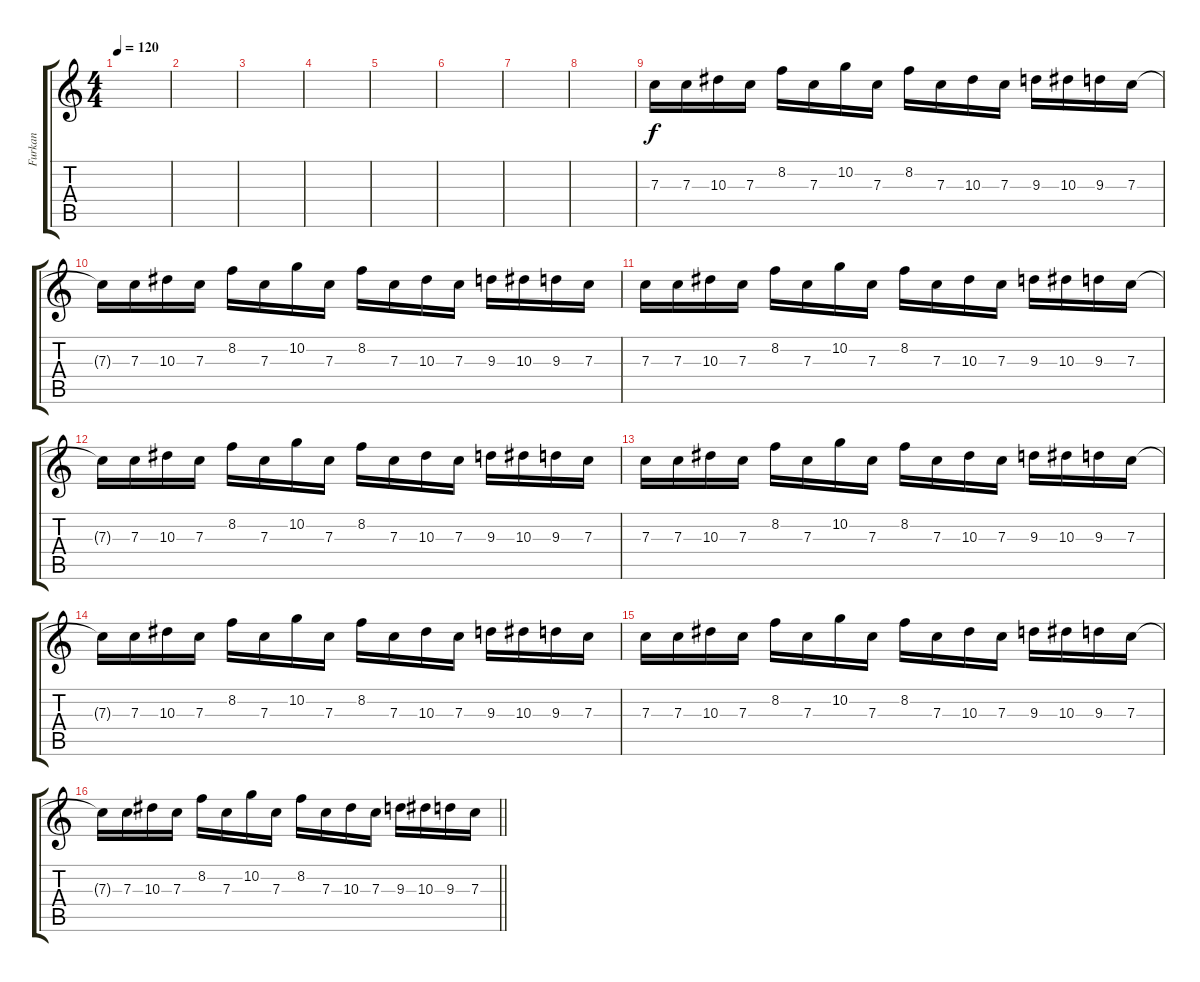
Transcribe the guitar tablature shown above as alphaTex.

\track ("Furkan" "Furkan") {instrument distortionguitar}
\staff {score tabs}
\tuning (D4 A3 F3 C3 G2 D2) {hide}
\ts (4 4)
\tempo 120
\clef g2
\ks c
|
|
|
|
|
|
|
|
7.3.16 7.3.16 10.3.16 7.3.16 8.2.16 7.3.16 10.2.16 7.3.16 8.2.16 7.3.16 10.3.16 7.3.16 9.3.16 10.3.16 9.3.16 7.3.16 |
7.3{t}.16 7.3.16 10.3.16 7.3.16 8.2.16 7.3.16 10.2.16 7.3.16 8.2.16 7.3.16 10.3.16 7.3.16 9.3.16 10.3.16 9.3.16 7.3.16 |
7.3.16 7.3.16 10.3.16 7.3.16 8.2.16 7.3.16 10.2.16 7.3.16 8.2.16 7.3.16 10.3.16 7.3.16 9.3.16 10.3.16 9.3.16 7.3.16 |
7.3{t}.16 7.3.16 10.3.16 7.3.16 8.2.16 7.3.16 10.2.16 7.3.16 8.2.16 7.3.16 10.3.16 7.3.16 9.3.16 10.3.16 9.3.16 7.3.16 |
7.3.16 7.3.16 10.3.16 7.3.16 8.2.16 7.3.16 10.2.16 7.3.16 8.2.16 7.3.16 10.3.16 7.3.16 9.3.16 10.3.16 9.3.16 7.3.16 |
7.3{t}.16 7.3.16 10.3.16 7.3.16 8.2.16 7.3.16 10.2.16 7.3.16 8.2.16 7.3.16 10.3.16 7.3.16 9.3.16 10.3.16 9.3.16 7.3.16 |
7.3.16 7.3.16 10.3.16 7.3.16 8.2.16 7.3.16 10.2.16 7.3.16 8.2.16 7.3.16 10.3.16 7.3.16 9.3.16 10.3.16 9.3.16 7.3.16 |
\barLineRight lightlight
7.3{t}.16 7.3.16 10.3.16 7.3.16 8.2.16 7.3.16 10.2.16 7.3.16 8.2.16 7.3.16 10.3.16 7.3.16 9.3.16 10.3.16 9.3.16 7.3.16
